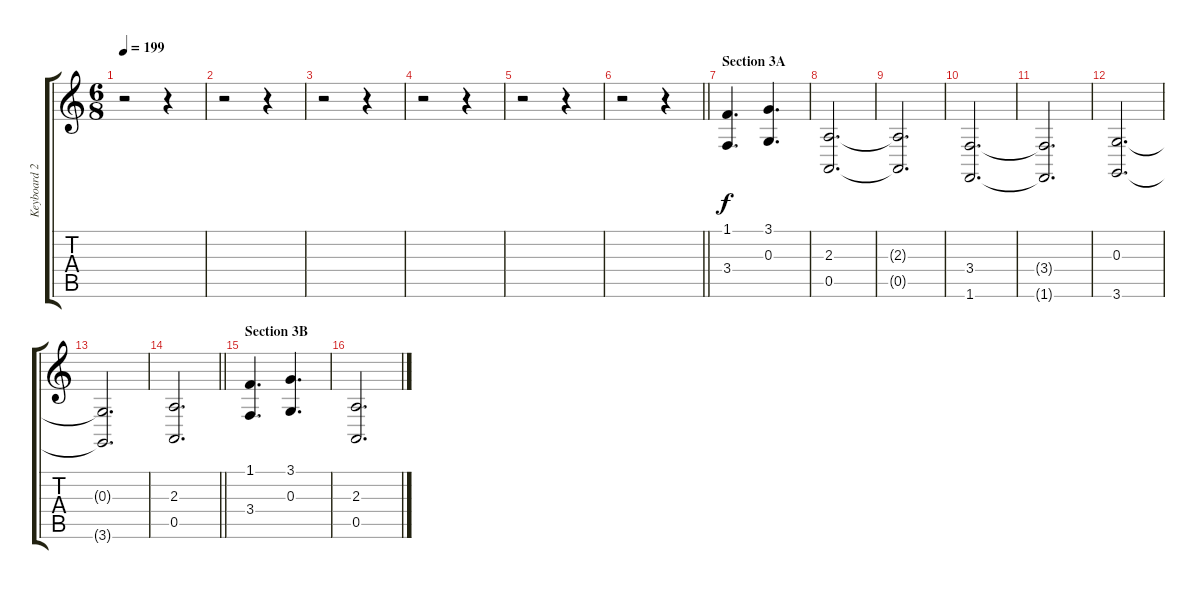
\track ("Keyboard 2" "Keyboard 2") {instrument stringensemble1}
\staff {score tabs}
\tuning (E4 B3 G3 D3 A2 E2) {hide}
\ts (6 8)
\tempo 199
\clef g2
\ks c
r.2{dy f} r.4 |
r.2 r.4 |
r.2 r.4 |
r.2 r.4 |
r.2 r.4 |
\barLineRight lightlight
r.2 r.4 |
\section ("" "Section 3A")
(1.1 3.4).4{d} (3.1 0.3).4{d} |
(2.3 0.5).2{d} |
(2.3{t} 0.5{t}).2{d} |
(3.4 1.6).2{d} |
(3.4{t} 1.6{t}).2{d} |
(0.3 3.6).2{d} |
(0.3{t} 3.6{t}).2{d} |
\barLineRight lightlight
(2.3 0.5).2{d} |
\section ("" "Section 3B")
(1.1 3.4).4{d} (3.1 0.3).4{d} |
(2.3 0.5).2{d}
